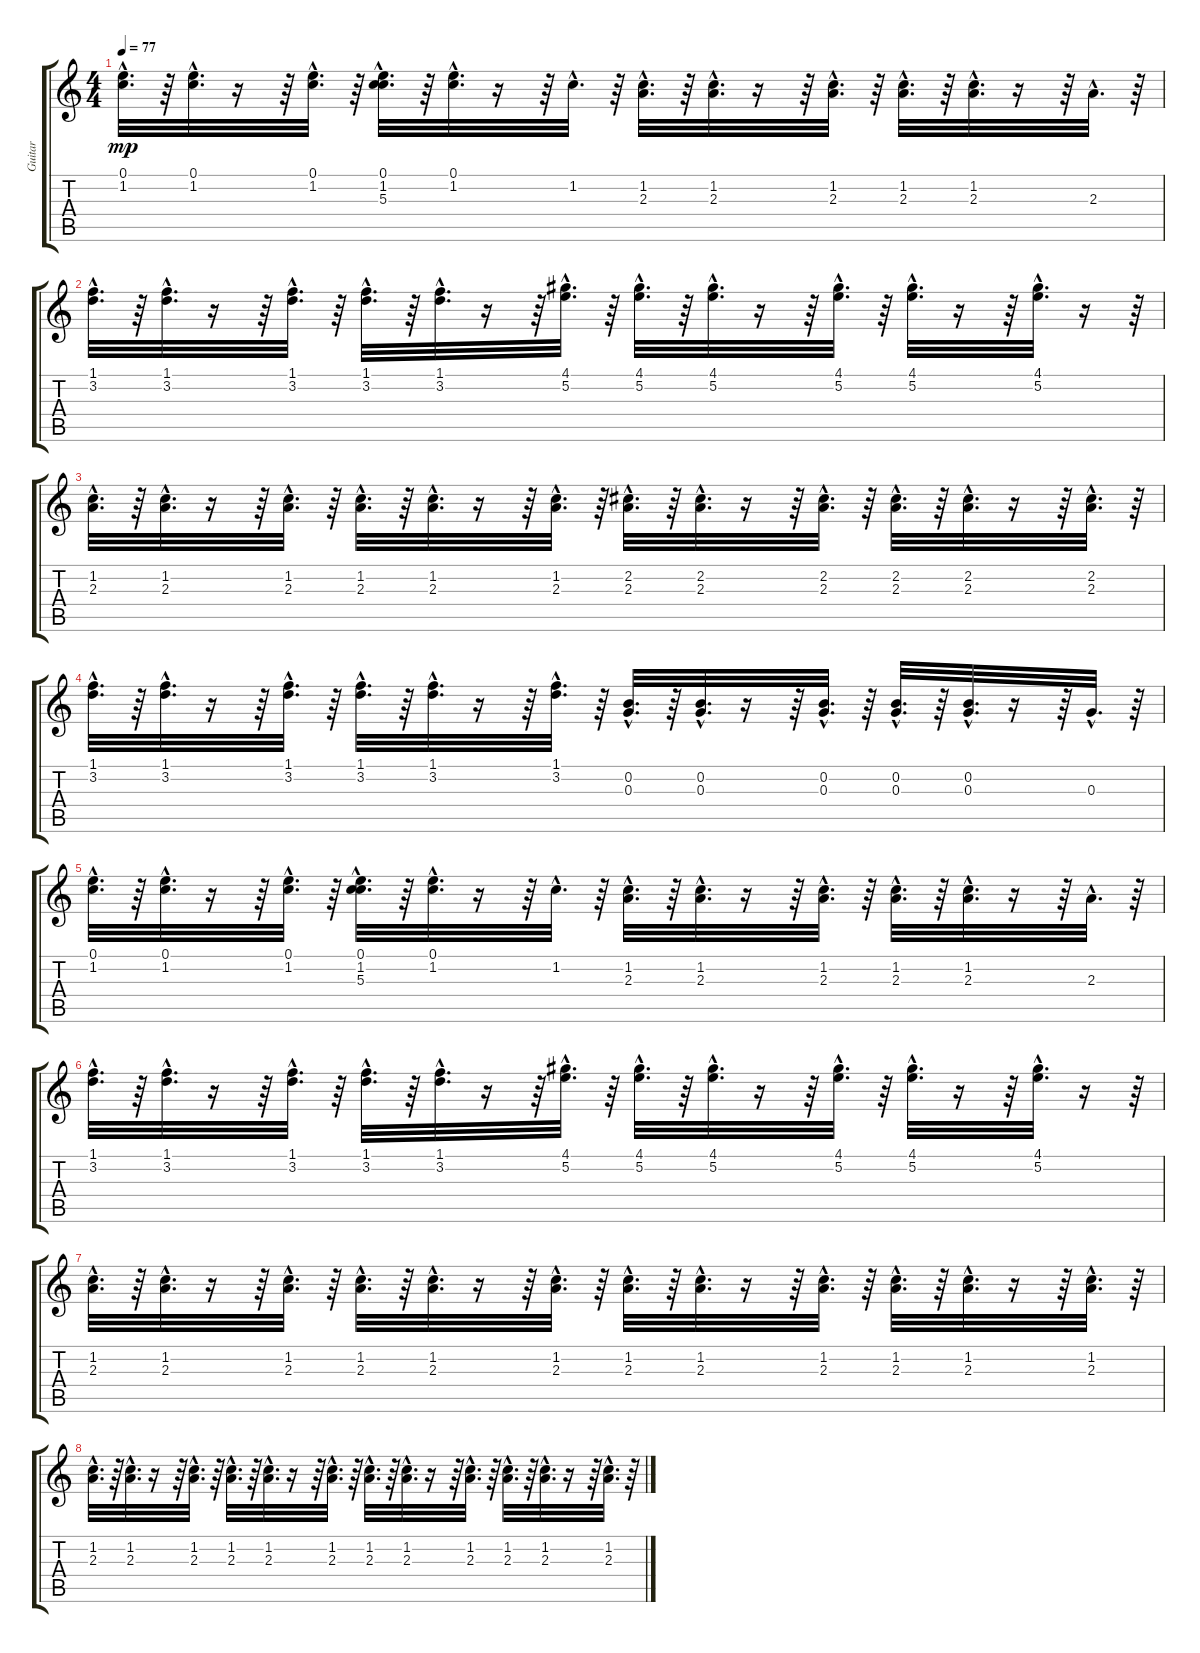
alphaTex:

\track ("Guitar" "Guitar") {instrument overdrivenguitar}
\staff {score tabs}
\tuning (E4 B3 G3 D3 A2 E2) {hide}
\ts (4 4)
\tempo 77
\clef g2
\ks c
(0.1{hac} 1.2{hac}).32{d dy mp} r.64 (0.1{hac} 1.2{hac}).32{d} r.16 r.64 (0.1{hac} 1.2{hac}).32{d} r.64 (0.1{hac} 1.2{hac} 5.3{hac}).32{d} r.64 (0.1{hac} 1.2{hac}).32{d} r.16 r.64 1.2{hac}.32{d} r.64 (1.2{hac} 2.3{hac}).32{d} r.64 (1.2{hac} 2.3{hac}).32{d} r.16 r.64 (1.2{hac} 2.3{hac}).32{d} r.64 (1.2{hac} 2.3{hac}).32{d} r.64 (1.2{hac} 2.3{hac}).32{d} r.16 r.64 2.3{hac}.32{d} r.64 |
(1.1{hac} 3.2{hac}).32{d} r.64 (1.1{hac} 3.2{hac}).32{d} r.16 r.64 (1.1{hac} 3.2{hac}).32{d} r.64 (1.1{hac} 3.2{hac}).32{d} r.64 (1.1{hac} 3.2{hac}).32{d} r.16 r.64 (4.1{hac} 5.2{hac}).32{d} r.64 (4.1{hac} 5.2{hac}).32{d} r.64 (4.1{hac} 5.2{hac}).32{d} r.16 r.64 (4.1{hac} 5.2{hac}).32{d} r.64 (4.1{hac} 5.2{hac}).32{d} r.16 r.64 (4.1{hac} 5.2{hac}).32{d} r.16 r.64 |
(1.2{hac} 2.3{hac}).32{d} r.64 (1.2{hac} 2.3{hac}).32{d} r.16 r.64 (1.2{hac} 2.3{hac}).32{d} r.64 (1.2{hac} 2.3{hac}).32{d} r.64 (1.2{hac} 2.3{hac}).32{d} r.16 r.64 (1.2{hac} 2.3{hac}).32{d} r.64 (2.2{hac} 2.3{hac}).32{d} r.64 (2.2{hac} 2.3{hac}).32{d} r.16 r.64 (2.2{hac} 2.3{hac}).32{d} r.64 (2.2{hac} 2.3{hac}).32{d} r.64 (2.2{hac} 2.3{hac}).32{d} r.16 r.64 (2.2{hac} 2.3{hac}).32{d} r.64 |
(1.1{hac} 3.2{hac}).32{d} r.64 (1.1{hac} 3.2{hac}).32{d} r.16 r.64 (1.1{hac} 3.2{hac}).32{d} r.64 (1.1{hac} 3.2{hac}).32{d} r.64 (1.1{hac} 3.2{hac}).32{d} r.16 r.64 (1.1{hac} 3.2{hac}).32{d} r.64 (0.2{hac} 0.3{hac}).32{d} r.64 (0.2{hac} 0.3{hac}).32{d} r.16 r.64 (0.2{hac} 0.3{hac}).32{d} r.64 (0.2{hac} 0.3{hac}).32{d} r.64 (0.2{hac} 0.3{hac}).32{d} r.16 r.64 0.3{hac}.32{d} r.64 |
(0.1{hac} 1.2{hac}).32{d} r.64 (0.1{hac} 1.2{hac}).32{d} r.16 r.64 (0.1{hac} 1.2{hac}).32{d} r.64 (0.1{hac} 1.2{hac} 5.3{hac}).32{d} r.64 (0.1{hac} 1.2{hac}).32{d} r.16 r.64 1.2{hac}.32{d} r.64 (1.2{hac} 2.3{hac}).32{d} r.64 (1.2{hac} 2.3{hac}).32{d} r.16 r.64 (1.2{hac} 2.3{hac}).32{d} r.64 (1.2{hac} 2.3{hac}).32{d} r.64 (1.2{hac} 2.3{hac}).32{d} r.16 r.64 2.3{hac}.32{d} r.64 |
(1.1{hac} 3.2{hac}).32{d} r.64 (1.1{hac} 3.2{hac}).32{d} r.16 r.64 (1.1{hac} 3.2{hac}).32{d} r.64 (1.1{hac} 3.2{hac}).32{d} r.64 (1.1{hac} 3.2{hac}).32{d} r.16 r.64 (4.1{hac} 5.2{hac}).32{d} r.64 (4.1{hac} 5.2{hac}).32{d} r.64 (4.1{hac} 5.2{hac}).32{d} r.16 r.64 (4.1{hac} 5.2{hac}).32{d} r.64 (4.1{hac} 5.2{hac}).32{d} r.16 r.64 (4.1{hac} 5.2{hac}).32{d} r.16 r.64 |
(1.2{hac} 2.3{hac}).32{d} r.64 (1.2{hac} 2.3{hac}).32{d} r.16 r.64 (1.2{hac} 2.3{hac}).32{d} r.64 (1.2{hac} 2.3{hac}).32{d} r.64 (1.2{hac} 2.3{hac}).32{d} r.16 r.64 (1.2{hac} 2.3{hac}).32{d} r.64 (1.2{hac} 2.3{hac}).32{d} r.64 (1.2{hac} 2.3{hac}).32{d} r.16 r.64 (1.2{hac} 2.3{hac}).32{d} r.64 (1.2{hac} 2.3{hac}).32{d} r.64 (1.2{hac} 2.3{hac}).32{d} r.16 r.64 (1.2{hac} 2.3{hac}).32{d} r.64 |
(1.2{hac} 2.3{hac}).32{d} r.64 (1.2{hac} 2.3{hac}).32{d} r.16 r.64 (1.2{hac} 2.3{hac}).32{d} r.64 (1.2{hac} 2.3{hac}).32{d} r.64 (1.2{hac} 2.3{hac}).32{d} r.16 r.64 (1.2{hac} 2.3{hac}).32{d} r.64 (1.2{hac} 2.3{hac}).32{d} r.64 (1.2{hac} 2.3{hac}).32{d} r.16 r.64 (1.2{hac} 2.3{hac}).32{d} r.64 (1.2{hac} 2.3{hac}).32{d} r.64 (1.2{hac} 2.3{hac}).32{d} r.16 r.64 (1.2{hac} 2.3{hac}).32{d} r.64
